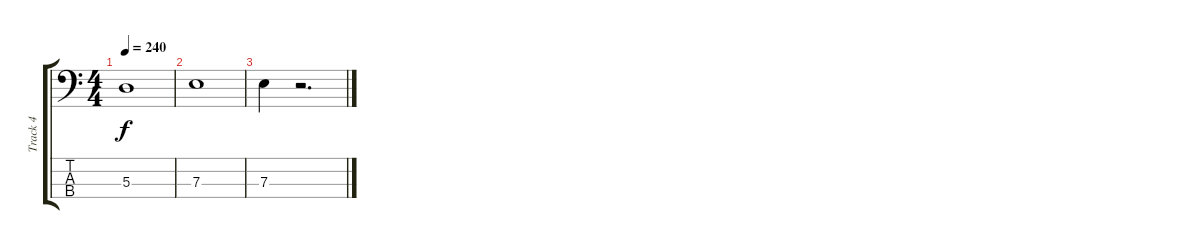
\track ("Track 4" "Track 4") {instrument electricbasspick}
\staff {score tabs}
\tuning (G2 D2 A1 E1) {hide}
\ts (4 4)
\tempo 240
\clef f4
\ks c
5.3.1{dy f} |
7.3.1 |
7.3.4 r.2{d}
